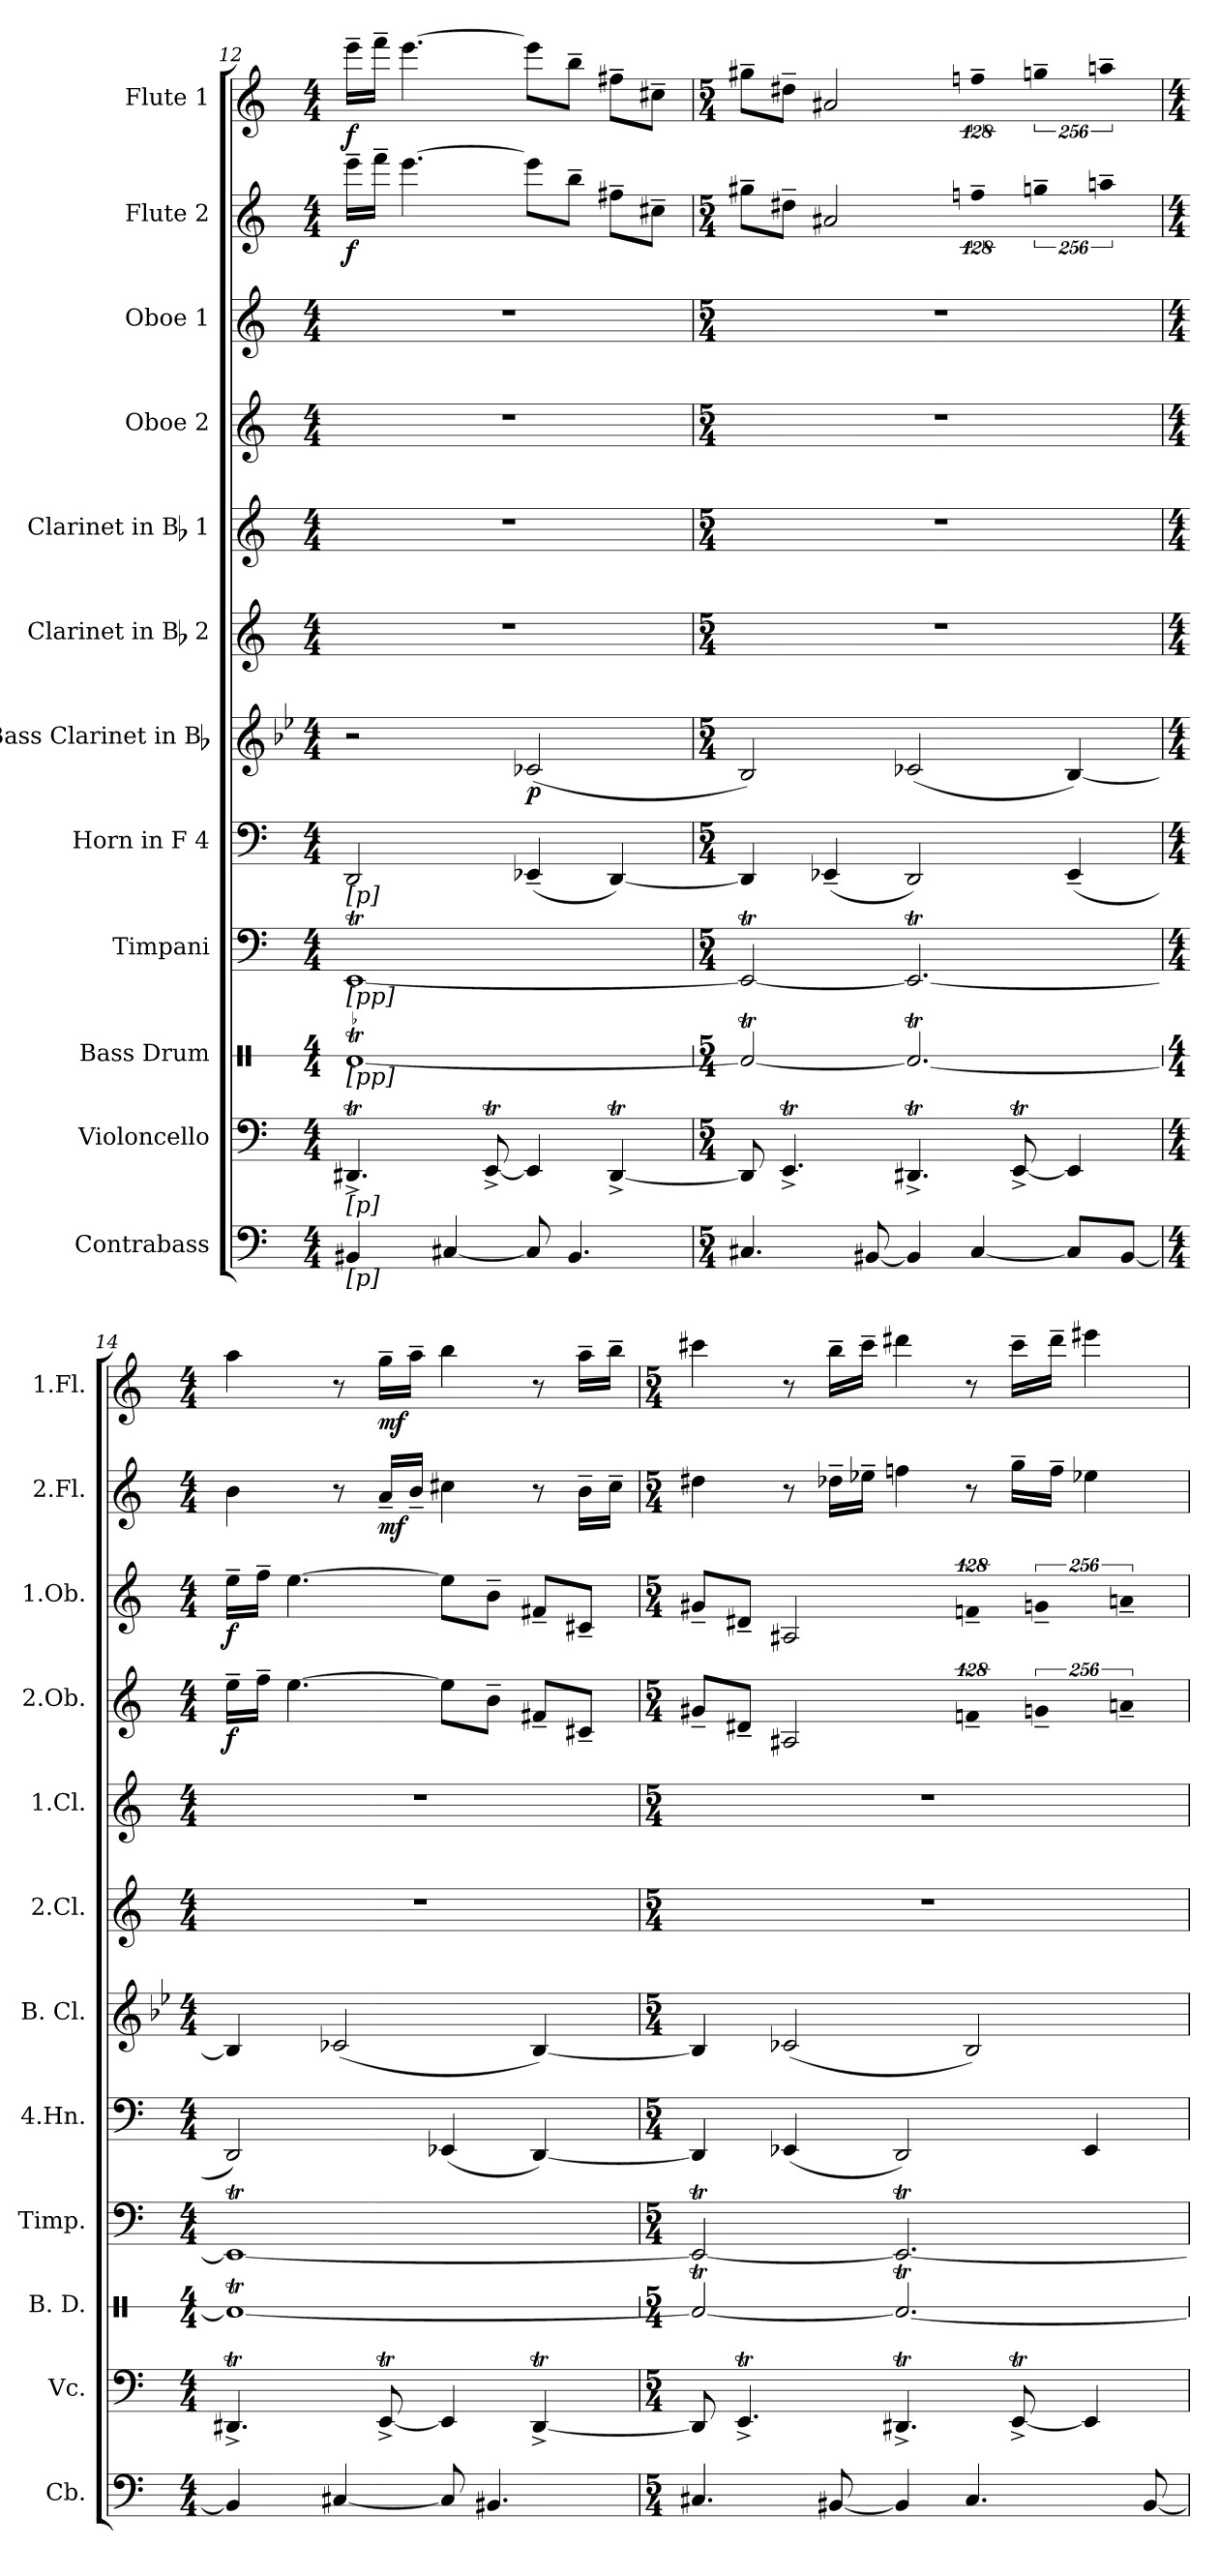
**kern	**kern	**kern	**kern	**kern	**kern	**dynam	**kern	**kern	**kern	**dynam	**kern	**dynam	**kern	**dynam	**kern	**dynam
*part12	*part11	*part10	*part9	*part8	*part7	*part7	*part6	*part5	*part4	*part4	*part3	*part3	*part2	*part2	*part1	*part1
*staff12	*staff11	*staff10	*staff9	*staff8	*staff7	*staff7	*staff6	*staff5	*staff4	*staff4	*staff3	*staff3	*staff2	*staff2	*staff1	*staff1
*I"Contrabass	*I"Violoncello	*I"Bass Drum	*I"Timpani	*I"Horn in F 4	*I"Bass Clarinet in Bb	*	*I"Clarinet in Bb 2	*I"Clarinet in Bb 1	*I"Oboe 2	*	*I"Oboe 1	*	*I"Flute 2	*	*I"Flute 1	*
*I'Cb.	*I'Vc.	*I'B. D.	*I'Timp.	*I'4.Hn.	*I'B. Cl.	*	*I'2.Cl.	*I'1.Cl.	*I'2.Ob.	*	*I'1.Ob.	*	*I'2.Fl.	*	*I'1.Fl.	*
!!LO:PB:g=z
*	*	*stria1	*	*	*	*	*	*	*	*	*	*	*	*	*	*
*clefF4	*clefF4	*clefX	*clefF4	*clefF4	*clefG2	*	*clefG2	*clefG2	*clefG2	*	*clefG2	*	*clefG2	*	*clefG2	*
*ITrd7c12	*	*	*	*ITrd-3c-5	*ITrd8c14	*	*ITrd1c2	*ITrd1c2	*	*	*	*	*	*	*	*
*k[]	*k[]	*k[]	*k[]	*k[b-]	*k[b-e-]	*	*k[b-e-]	*k[b-e-]	*k[]	*	*k[]	*	*k[]	*	*k[]	*
*M4/4	*M4/4	*M4/4	*M4/4	*M4/4	*M4/4	*	*M4/4	*M4/4	*M4/4	*	*M4/4	*	*M4/4	*	*M4/4	*
*MM66	*MM66	*MM66	*MM66	*MM66	*MM66	*	*MM66	*MM66	*MM66	*	*MM66	*	*MM66	*	*MM66	*
=12	=12	=12	=12	=12	=12	=12	=12	=12	=12	=12	=12	=12	=12	=12	=12	=12
!	!	!	!	!LO:TX:b:t=[p]	!	!	!	!	!	!	!	!	!	!	!	!
!	!	!	!LO:TX:b:t=[pp]	!	!	!	!	!	!	!	!	!	!	!	!	!
!	!	!LO:TX:b:t=[pp]	!	!	!	!	!	!	!	!	!	!	!	!	!	!
!	!LO:TX:b:t=[p]	!	!	!	!	!	!	!	!	!	!	!	!	!	!	!
!LO:TX:b:t=[p]	!	!	!	!	!	!	!	!	!	!	!	!	!	!	!	!
4BBB#Xi/	4.DD#Xt^i/	[<1Rdti	[<1EEti	(2GGi/	2r	.	1r	1r	1r	.	1r	.	16eee~i\LL	f	16eee~i\LL	f
.	.	.	.	.	.	.	.	.	.	.	.	.	16fff~i\JJ	.	16fff~i\JJ	.
.	.	.	.	.	.	.	.	.	.	.	.	.	[>4.eeei\	.	[>4.eeei\	.
[<4CC#Xi/	.	.	.	.	.	.	.	.	.	.	.	.	.	.	.	.
.	[<8EEt^i/	.	.	.	.	.	.	.	.	.	.	.	.	.	.	.
8CC#i/]	4EEi/]	.	.	(4AA-X~i/	(2C-Xi/	p	.	.	.	.	.	.	8eeei\L]	.	8eeei\L]	.
4.BBB#i/	.	.	.	.	.	.	.	.	.	.	.	.	8bb~i\J	.	8bb~i\J	.
.	[<4DD#t^i/	.	.	[<4GGi/)	.	.	.	.	.	.	.	.	8ff#X~i\L	.	8ff#X~i\L	.
.	.	.	.	.	.	.	.	.	.	.	.	.	8cc#X~i\J	.	8cc#X~i\J	.
=13	=13	=13	=13	=13	=13	=13	=13	=13	=13	=13	=13	=13	=13	=13	=13	=13
*M5/4	*M5/4	*M5/4	*M5/4	*M5/4	*M5/4	*	*M5/4	*M5/4	*M5/4	*	*M5/4	*	*M5/4	*	*M5/4	*
!	!	!	!	!	!	!	!LO:N:vis=1	!LO:N:vis=1	!LO:N:vis=1	!	!LO:N:vis=1	!	!	!	!	!
4.CC#Xi/	8DD#i/]	2Rdti/_<	2EEti/_<	4GGi/]	2BB-i/)	.	4%5r	4%5r	4%5r	.	4%5r	.	8gg#X~i\L	.	8gg#X~i\L	.
.	4.EEt^i/	.	.	.	.	.	.	.	.	.	.	.	8dd#X~i\J	.	8dd#X~i\J	.
.	.	.	.	(4AA-X~i/	.	.	.	.	.	.	.	.	2a#Xi/	.	2a#Xi/	.
[<8BBB#Xi/	.	.	.	.	.	.	.	.	.	.	.	.	.	.	.	.
4BBB#i/]	4.DD#Xt^i/	2.Rdti/_<	2.EEti/_<	2GGi/)	(2C-Xi/	.	.	.	.	.	.	.	.	.	.	.
!	!	!	!	!	!	!	!	!	!	!	!	!	!LO:N:vis=4	!	!LO:N:vis=4	!
[<4CC#i/	.	.	.	.	.	.	.	.	.	.	.	.	512%85ffn~i\	.	512%85ffn~i\	.
.	[<8EEt^i/	.	.	.	.	.	.	.	.	.	.	.	.	.	.	.
!	!	!	!	!	!	!	!	!	!	!	!	!	!LO:N:vis=4	!	!LO:N:vis=4	!
.	.	.	.	.	.	.	.	.	.	.	.	.	1024%171ggn~i\	.	1024%171ggn~i\	.
8CC#i/L]	4EEi/]	.	.	(4AA-~i/	[<4BB-i/)	.	.	.	.	.	.	.	.	.	.	.
!	!	!	!	!	!	!	!	!	!	!	!	!	!LO:N:vis=4	!	!LO:N:vis=4	!
.	.	.	.	.	.	.	.	.	.	.	.	.	1024%171aan~i\	.	1024%171aan~i\	.
[<8BBB#i/J	.	.	.	.	.	.	.	.	.	.	.	.	.	.	.	.
!!LO:PB:g=z
=14	=14	=14	=14	=14	=14	=14	=14	=14	=14	=14	=14	=14	=14	=14	=14	=14
*M4/4	*M4/4	*M4/4	*M4/4	*M4/4	*M4/4	*	*M4/4	*M4/4	*M4/4	*	*M4/4	*	*M4/4	*	*M4/4	*
4BBB#i/]	4.DD#Xt^i/	1Rdti_<	1EEti_<	2GGi/)	4BB-i/]	.	1r	1r	16ee~i\LL	f	16ee~i\LL	f	4bi\	.	4aai\	.
.	.	.	.	.	.	.	.	.	16ff~i\JJ	.	16ff~i\JJ	.	.	.	.	.
.	.	.	.	.	.	.	.	.	[>4.eei\	.	[>4.eei\	.	.	.	.	.
[<4CC#Xi/	.	.	.	.	(2C-Xi/	.	.	.	.	.	.	.	8r	.	8r	.
.	[<8EEt^i/	.	.	.	.	.	.	.	.	.	.	.	16a~i/LL	mf	16gg~i\LL	mf
.	.	.	.	.	.	.	.	.	.	.	.	.	16b~i/JJ	.	16aa~i\JJ	.
8CC#i/]	4EEi/]	.	.	(4AA-Xi/	.	.	.	.	8eei\L]	.	8eei\L]	.	4cc#Xi\	.	4bbi\	.
4.BBB#Xi/	.	.	.	.	.	.	.	.	8b~i\J	.	8b~i\J	.	.	.	.	.
.	[<4DD#t^i/	.	.	[<4GGi/)	[<4BB-i/)	.	.	.	8f#X~i/L	.	8f#X~i/L	.	8r	.	8r	.
.	.	.	.	.	.	.	.	.	8c#X~i/J	.	8c#X~i/J	.	16b~i\LL	.	16aa~i\LL	.
.	.	.	.	.	.	.	.	.	.	.	.	.	16cc#~i\JJ	.	16bb~i\JJ	.
=15	=15	=15	=15	=15	=15	=15	=15	=15	=15	=15	=15	=15	=15	=15	=15	=15
*M5/4	*M5/4	*M5/4	*M5/4	*M5/4	*M5/4	*	*M5/4	*M5/4	*M5/4	*	*M5/4	*	*M5/4	*	*M5/4	*
!	!	!	!	!	!	!	!LO:N:vis=1	!LO:N:vis=1	!	!	!	!	!	!	!	!
4.CC#Xi/	8DD#i/]	2Rdti/_<	2EEti/_<	4GGi/]	4BB-i/]	.	4%5r	4%5r	8g#X~i/L	.	8g#X~i/L	.	4dd#Xi\	.	4ccc#Xi\	.
.	4.EEt^i/	.	.	.	.	.	.	.	8d#X~i/J	.	8d#X~i/J	.	.	.	.	.
.	.	.	.	(4AA-Xi/	(2C-Xi/	.	.	.	2A#Xi/	.	2A#Xi/	.	8r	.	8r	.
[<8BBB#Xi/	.	.	.	.	.	.	.	.	.	.	.	.	16dd-X~i\LL	.	16bb~i\LL	.
.	.	.	.	.	.	.	.	.	.	.	.	.	16ee-X~i\JJ	.	16ccc#~i\JJ	.
4BBB#i/]	4.DD#Xt^i/	2.Rdti/_<	2.EEti/_<	2GGi/)	.	.	.	.	.	.	.	.	4ffni\	.	4ddd#Xi\	.
!	!	!	!	!	!	!	!	!	!LO:N:vis=4	!	!LO:N:vis=4	!	!	!	!	!
4.CC#i/	.	.	.	.	2BB-i/)	.	.	.	512%85fn~i/	.	512%85fn~i/	.	8r	.	8r	.
.	[<8EEt^i/	.	.	.	.	.	.	.	.	.	.	.	16gg~i\LL	.	16ccc#~i\LL	.
!	!	!	!	!	!	!	!	!	!LO:N:vis=4	!	!LO:N:vis=4	!	!	!	!	!
.	.	.	.	.	.	.	.	.	1024%171gn~i/	.	1024%171gn~i/	.	.	.	.	.
.	.	.	.	.	.	.	.	.	.	.	.	.	16ff~i\JJ	.	16ddd#~i\JJ	.
.	4EEi/]	.	.	4AA-i/	.	.	.	.	.	.	.	.	4ee-Xi\	.	4eee#Xi\	.
!	!	!	!	!	!	!	!	!	!LO:N:vis=4	!	!LO:N:vis=4	!	!	!	!	!
.	.	.	.	.	.	.	.	.	1024%171an~i/	.	1024%171an~i/	.	.	.	.	.
[<8BBB#i/	.	.	.	.	.	.	.	.	.	.	.	.	.	.	.	.
=	=	=	=	=	=	=	=	=	=	=	=	=	=	=	=	=
*-	*-	*-	*-	*-	*-	*-	*-	*-	*-	*-	*-	*-	*-	*-	*-	*-
